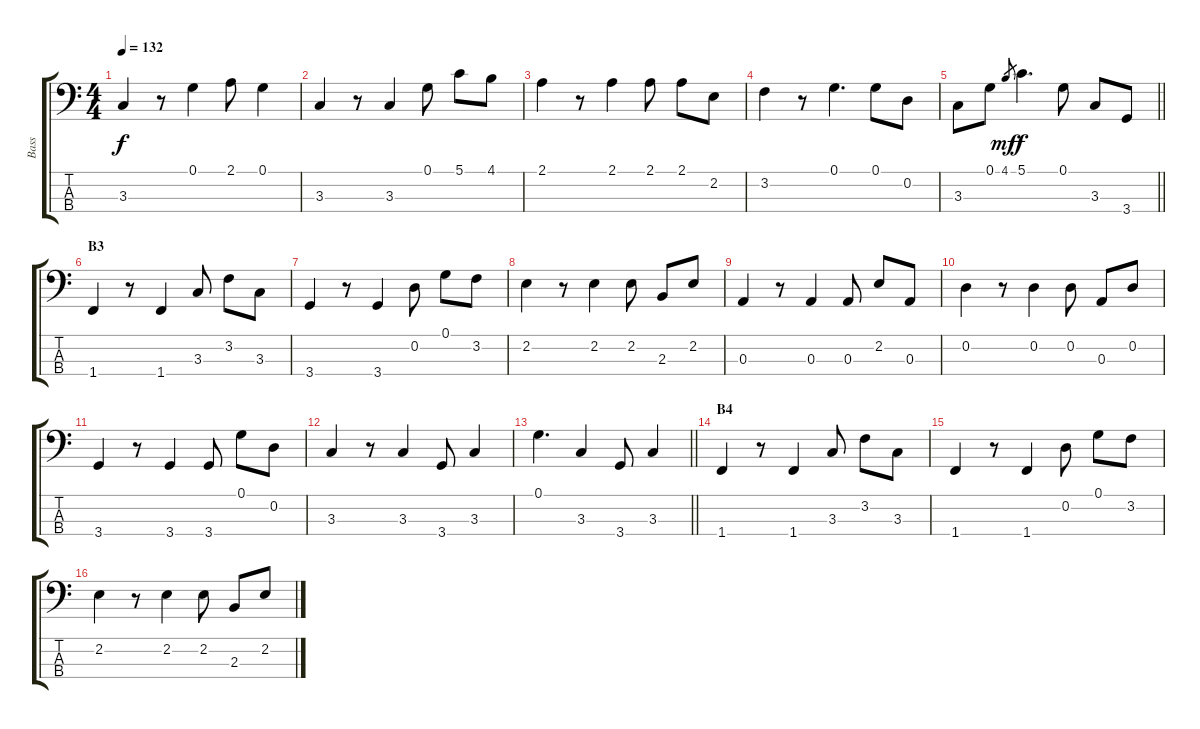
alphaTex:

\track ("Bass" "Bass") {instrument fretlessbass}
\staff {score tabs}
\tuning (G2 D2 A1 E1) {hide}
\ts (4 4)
\tempo 132
\clef f4
\ks c
3.3.4{dy f} r.8 0.1.4 2.1.8 0.1.4 |
3.3.4 r.8 3.3.4 0.1.8 5.1.8 4.1.8 |
2.1.4 r.8 2.1.4 2.1.8 2.1.8 2.2.8 |
3.2.4 r.8 0.1.4{d} 0.1.8 0.2.8 |
\barLineRight lightlight
3.3.8 0.1.8 4.1.8{gr dy mf} 5.1.4{d dy f} 0.1.8 3.3.8 3.4.8 |
\section ("" "B3")
1.4.4 r.8 1.4.4 3.3.8 3.2.8 3.3.8 |
3.4.4 r.8 3.4.4 0.2.8 0.1.8 3.2.8 |
2.2.4 r.8 2.2.4 2.2.8 2.3.8 2.2.8 |
0.3.4 r.8 0.3.4 0.3.8 2.2.8 0.3.8 |
0.2.4 r.8 0.2.4 0.2.8 0.3.8 0.2.8 |
3.4.4 r.8 3.4.4 3.4.8 0.1.8 0.2.8 |
3.3.4 r.8 3.3.4 3.4.8 3.3.4 |
\barLineRight lightlight
0.1.4{d} 3.3.4 3.4.8 3.3.4 |
\section ("" "B4")
1.4.4 r.8 1.4.4 3.3.8 3.2.8 3.3.8 |
1.4.4 r.8 1.4.4 0.2.8 0.1.8 3.2.8 |
2.2.4 r.8 2.2.4 2.2.8 2.3.8 2.2.8
